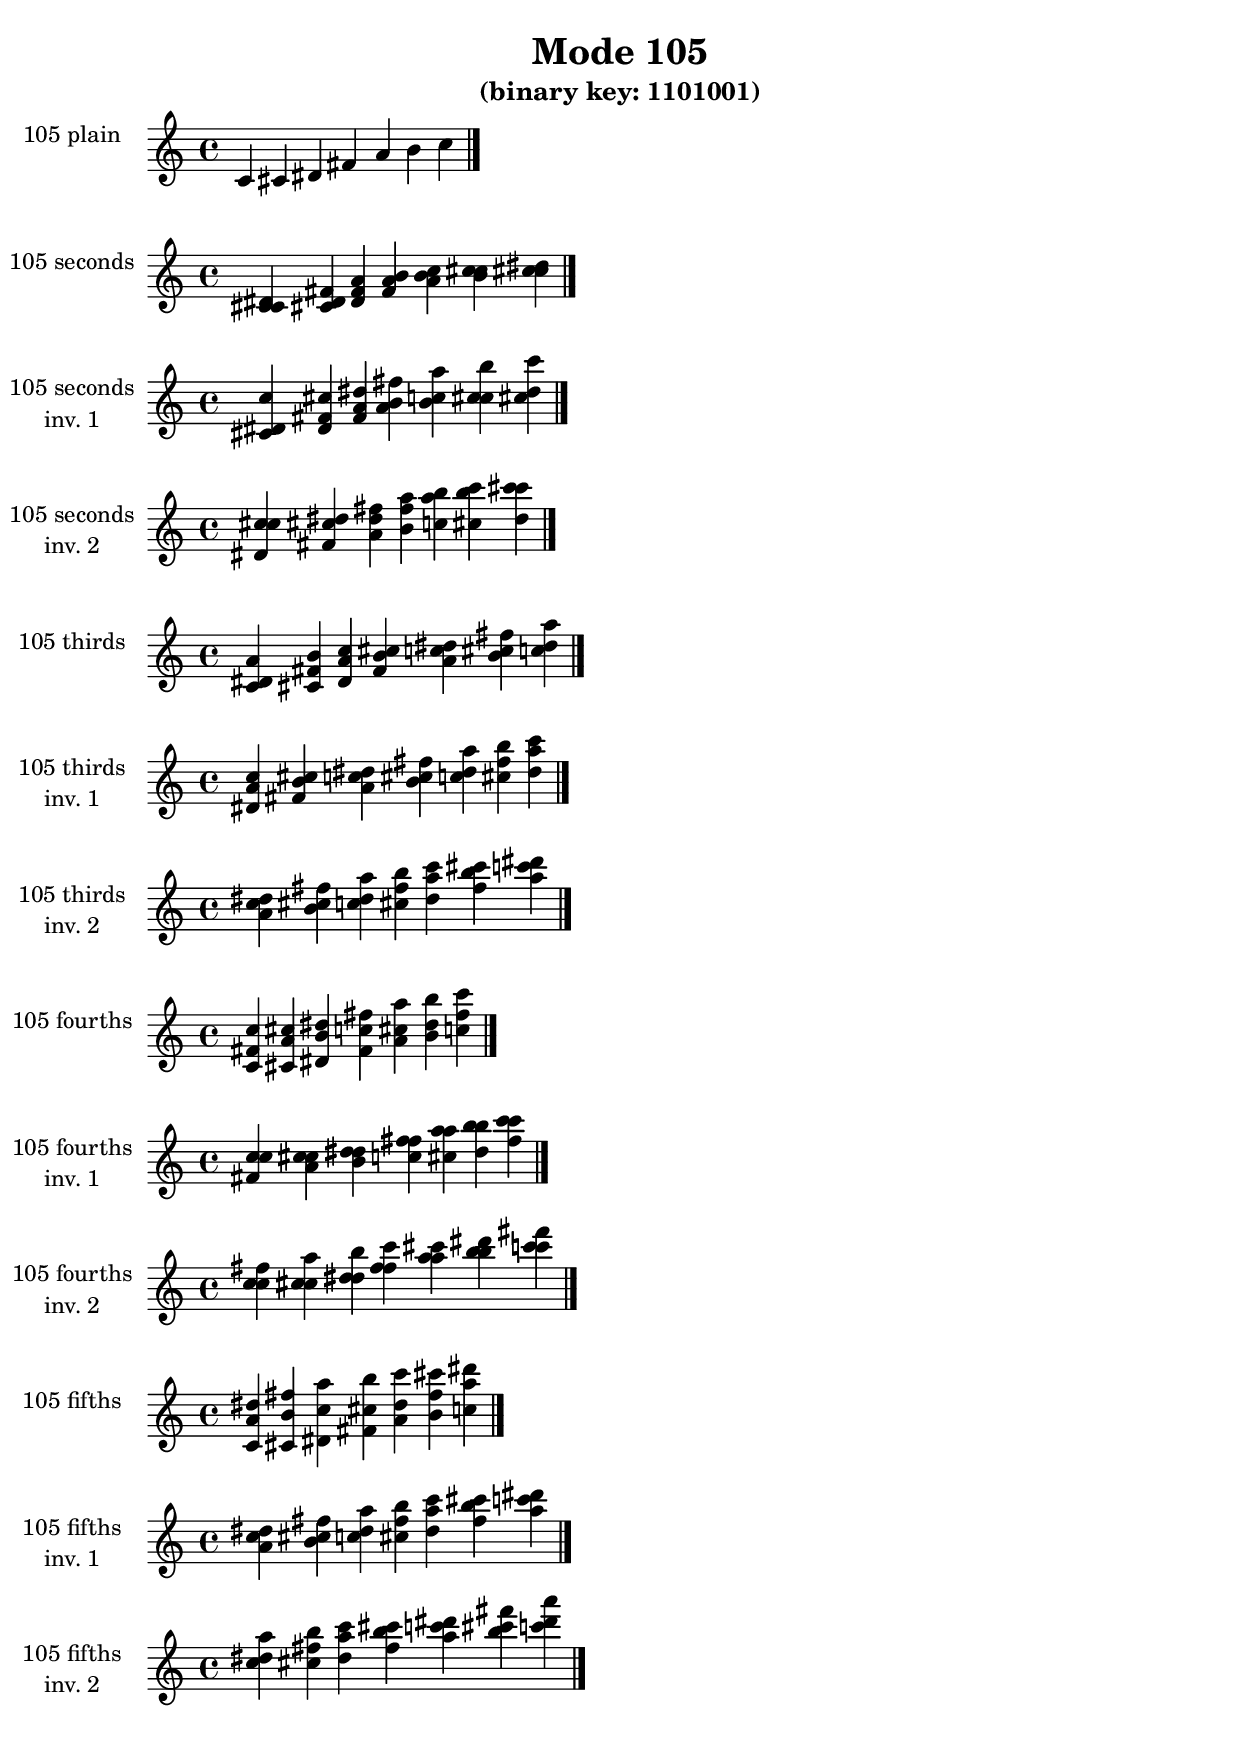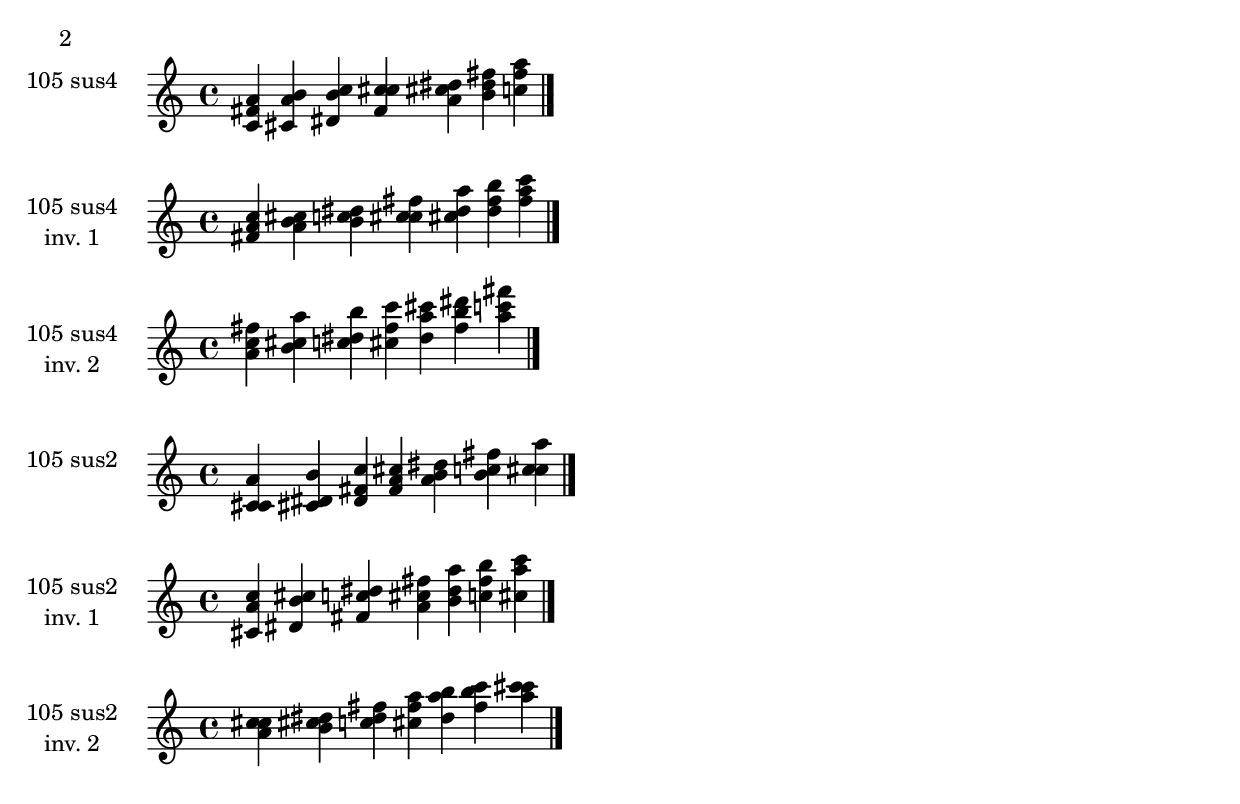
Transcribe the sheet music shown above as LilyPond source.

\version "2.19.0"

\header {
  title = "Mode 105"
  subtitle = "(binary key: 1101001)"
 %% Remove default LilyPond tagline
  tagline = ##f
}

\paper {
  #(set-paper-size "a4")
}

global = {
  \key c \major
  \time 4/4
  \tempo 4=100
}

\book {
  \score {
    \new Staff \with {
      instrumentName =  \markup { \column {
         \hcenter-in #14 \line { 105 plain }
         \hcenter-in #14 \line {  } } }
      midiInstrument = "oboe"
    } { \accidentalStyle "default"
        \cadenzaOn c' cis' dis' fis' a' b' c''  \cadenzaOff \bar "|." }
    \layout { }
  }
  \score {
    \new Staff \with {
      instrumentName =  \markup { \column {
         \hcenter-in #14 \line { 105 seconds }
         \hcenter-in #14 \line {  } } }
      midiInstrument = "oboe"
    } { \accidentalStyle "default"
        \cadenzaOn <c' cis' dis'> <cis' dis' fis'> <dis' fis' a'> <fis' a' b'> <a' b' c''> <b' c'' cis''> <c'' cis'' dis''>  \cadenzaOff \bar "|." }
    \layout { }
  }
  \score {
    \new Staff \with {
      instrumentName =  \markup { \column {
         \hcenter-in #14 \line { 105 seconds }
         \hcenter-in #14 \line { inv. 1 } } }
      midiInstrument = "oboe"
    } { \accidentalStyle "default"
        \cadenzaOn <cis' dis' c''> <dis' fis' cis''> <fis' a' dis''> <a' b' fis''> <b' c'' a''> <c'' cis'' b''> <cis'' dis'' c'''>  \cadenzaOff \bar "|." }
    \layout { }
  }
  \score {
    \new Staff \with {
      instrumentName =  \markup { \column {
         \hcenter-in #14 \line { 105 seconds }
         \hcenter-in #14 \line { inv. 2 } } }
      midiInstrument = "oboe"
    } { \accidentalStyle "default"
        \cadenzaOn <dis' c'' cis''> <fis' cis'' dis''> <a' dis'' fis''> <b' fis'' a''> <c'' a'' b''> <cis'' b'' c'''> <dis'' c''' cis'''>  \cadenzaOff \bar "|." }
    \layout { }
  }
  \score {
    \new Staff \with {
      instrumentName =  \markup { \column {
         \hcenter-in #14 \line { 105 thirds }
         \hcenter-in #14 \line {  } } }
      midiInstrument = "oboe"
    } { \accidentalStyle "default"
        \cadenzaOn <c' dis' a'> <cis' fis' b'> <dis' a' c''> <fis' b' cis''> <a' c'' dis''> <b' cis'' fis''> <c'' dis'' a''>  \cadenzaOff \bar "|." }
    \layout { }
  }
  \score {
    \new Staff \with {
      instrumentName =  \markup { \column {
         \hcenter-in #14 \line { 105 thirds }
         \hcenter-in #14 \line { inv. 1 } } }
      midiInstrument = "oboe"
    } { \accidentalStyle "default"
        \cadenzaOn <dis' a' c''> <fis' b' cis''> <a' c'' dis''> <b' cis'' fis''> <c'' dis'' a''> <cis'' fis'' b''> <dis'' a'' c'''>  \cadenzaOff \bar "|." }
    \layout { }
  }
  \score {
    \new Staff \with {
      instrumentName =  \markup { \column {
         \hcenter-in #14 \line { 105 thirds }
         \hcenter-in #14 \line { inv. 2 } } }
      midiInstrument = "oboe"
    } { \accidentalStyle "default"
        \cadenzaOn <a' c'' dis''> <b' cis'' fis''> <c'' dis'' a''> <cis'' fis'' b''> <dis'' a'' c'''> <fis'' b'' cis'''> <a'' c''' dis'''>  \cadenzaOff \bar "|." }
    \layout { }
  }
  \score {
    \new Staff \with {
      instrumentName =  \markup { \column {
         \hcenter-in #14 \line { 105 fourths }
         \hcenter-in #14 \line {  } } }
      midiInstrument = "oboe"
    } { \accidentalStyle "default"
        \cadenzaOn <c' fis' c''> <cis' a' cis''> <dis' b' dis''> <fis' c'' fis''> <a' cis'' a''> <b' dis'' b''> <c'' fis'' c'''>  \cadenzaOff \bar "|." }
    \layout { }
  }
  \score {
    \new Staff \with {
      instrumentName =  \markup { \column {
         \hcenter-in #14 \line { 105 fourths }
         \hcenter-in #14 \line { inv. 1 } } }
      midiInstrument = "oboe"
    } { \accidentalStyle "default"
        \cadenzaOn <fis' c'' c''> <a' cis'' cis''> <b' dis'' dis''> <c'' fis'' fis''> <cis'' a'' a''> <dis'' b'' b''> <fis'' c''' c'''>  \cadenzaOff \bar "|." }
    \layout { }
  }
  \score {
    \new Staff \with {
      instrumentName =  \markup { \column {
         \hcenter-in #14 \line { 105 fourths }
         \hcenter-in #14 \line { inv. 2 } } }
      midiInstrument = "oboe"
    } { \accidentalStyle "default"
        \cadenzaOn <c'' c'' fis''> <cis'' cis'' a''> <dis'' dis'' b''> <fis'' fis'' c'''> <a'' a'' cis'''> <b'' b'' dis'''> <c''' c''' fis'''>  \cadenzaOff \bar "|." }
    \layout { }
  }
  \score {
    \new Staff \with {
      instrumentName =  \markup { \column {
         \hcenter-in #14 \line { 105 fifths }
         \hcenter-in #14 \line {  } } }
      midiInstrument = "oboe"
    } { \accidentalStyle "default"
        \cadenzaOn <c' a' dis''> <cis' b' fis''> <dis' c'' a''> <fis' cis'' b''> <a' dis'' c'''> <b' fis'' cis'''> <c'' a'' dis'''>  \cadenzaOff \bar "|." }
    \layout { }
  }
  \score {
    \new Staff \with {
      instrumentName =  \markup { \column {
         \hcenter-in #14 \line { 105 fifths }
         \hcenter-in #14 \line { inv. 1 } } }
      midiInstrument = "oboe"
    } { \accidentalStyle "default"
        \cadenzaOn <a' dis'' c''> <b' fis'' cis''> <c'' a'' dis''> <cis'' b'' fis''> <dis'' c''' a''> <fis'' cis''' b''> <a'' dis''' c'''>  \cadenzaOff \bar "|." }
    \layout { }
  }
  \score {
    \new Staff \with {
      instrumentName =  \markup { \column {
         \hcenter-in #14 \line { 105 fifths }
         \hcenter-in #14 \line { inv. 2 } } }
      midiInstrument = "oboe"
    } { \accidentalStyle "default"
        \cadenzaOn <dis'' c'' a''> <fis'' cis'' b''> <a'' dis'' c'''> <b'' fis'' cis'''> <c''' a'' dis'''> <cis''' b'' fis'''> <dis''' c''' a'''>  \cadenzaOff \bar "|." }
    \layout { }
  }
  \score {
    \new Staff \with {
      instrumentName =  \markup { \column {
         \hcenter-in #14 \line { 105 sus4 }
         \hcenter-in #14 \line {  } } }
      midiInstrument = "oboe"
    } { \accidentalStyle "default"
        \cadenzaOn <c' fis' a'> <cis' a' b'> <dis' b' c''> <fis' c'' cis''> <a' cis'' dis''> <b' dis'' fis''> <c'' fis'' a''>  \cadenzaOff \bar "|." }
    \layout { }
  }
  \score {
    \new Staff \with {
      instrumentName =  \markup { \column {
         \hcenter-in #14 \line { 105 sus4 }
         \hcenter-in #14 \line { inv. 1 } } }
      midiInstrument = "oboe"
    } { \accidentalStyle "default"
        \cadenzaOn <fis' a' c''> <a' b' cis''> <b' c'' dis''> <c'' cis'' fis''> <cis'' dis'' a''> <dis'' fis'' b''> <fis'' a'' c'''>  \cadenzaOff \bar "|." }
    \layout { }
  }
  \score {
    \new Staff \with {
      instrumentName =  \markup { \column {
         \hcenter-in #14 \line { 105 sus4 }
         \hcenter-in #14 \line { inv. 2 } } }
      midiInstrument = "oboe"
    } { \accidentalStyle "default"
        \cadenzaOn <a' c'' fis''> <b' cis'' a''> <c'' dis'' b''> <cis'' fis'' c'''> <dis'' a'' cis'''> <fis'' b'' dis'''> <a'' c''' fis'''>  \cadenzaOff \bar "|." }
    \layout { }
  }
  \score {
    \new Staff \with {
      instrumentName =  \markup { \column {
         \hcenter-in #14 \line { 105 sus2 }
         \hcenter-in #14 \line {  } } }
      midiInstrument = "oboe"
    } { \accidentalStyle "default"
        \cadenzaOn <c' cis' a'> <cis' dis' b'> <dis' fis' c''> <fis' a' cis''> <a' b' dis''> <b' c'' fis''> <c'' cis'' a''>  \cadenzaOff \bar "|." }
    \layout { }
  }
  \score {
    \new Staff \with {
      instrumentName =  \markup { \column {
         \hcenter-in #14 \line { 105 sus2 }
         \hcenter-in #14 \line { inv. 1 } } }
      midiInstrument = "oboe"
    } { \accidentalStyle "default"
        \cadenzaOn <cis' a' c''> <dis' b' cis''> <fis' c'' dis''> <a' cis'' fis''> <b' dis'' a''> <c'' fis'' b''> <cis'' a'' c'''>  \cadenzaOff \bar "|." }
    \layout { }
  }
  \score {
    \new Staff \with {
      instrumentName =  \markup { \column {
         \hcenter-in #14 \line { 105 sus2 }
         \hcenter-in #14 \line { inv. 2 } } }
      midiInstrument = "oboe"
    } { \accidentalStyle "default"
        \cadenzaOn <a' c'' cis''> <b' cis'' dis''> <c'' dis'' fis''> <cis'' fis'' a''> <dis'' a'' b''> <fis'' b'' c'''> <a'' c''' cis'''>  \cadenzaOff \bar "|." }
    \layout { }
  }
}

\book {
  \bookOutputSuffix "plain_"
  \score {
    \new Staff \with {
      instrumentName =  \markup { \column {
         \hcenter-in #14 \line { 105 plain }
         \hcenter-in #14 \line {  } } }
      midiInstrument = "oboe"
    } { \accidentalStyle "default"
        \cadenzaOn c' cis' dis' fis' a' b' c''  \cadenzaOff \bar "|." }
    \midi { }
  }
}
\book {
  \bookOutputSuffix "seconds_"
  \score {
    \new Staff \with {
      instrumentName =  \markup { \column {
         \hcenter-in #14 \line { 105 seconds }
         \hcenter-in #14 \line {  } } }
      midiInstrument = "oboe"
    } { \accidentalStyle "default"
        \cadenzaOn <c' cis' dis'> <cis' dis' fis'> <dis' fis' a'> <fis' a' b'> <a' b' c''> <b' c'' cis''> <c'' cis'' dis''>  \cadenzaOff \bar "|." }
    \midi { }
  }
}
\book {
  \bookOutputSuffix "seconds_inv. 1"
  \score {
    \new Staff \with {
      instrumentName =  \markup { \column {
         \hcenter-in #14 \line { 105 seconds }
         \hcenter-in #14 \line { inv. 1 } } }
      midiInstrument = "oboe"
    } { \accidentalStyle "default"
        \cadenzaOn <cis' dis' c''> <dis' fis' cis''> <fis' a' dis''> <a' b' fis''> <b' c'' a''> <c'' cis'' b''> <cis'' dis'' c'''>  \cadenzaOff \bar "|." }
    \midi { }
  }
}
\book {
  \bookOutputSuffix "seconds_inv. 2"
  \score {
    \new Staff \with {
      instrumentName =  \markup { \column {
         \hcenter-in #14 \line { 105 seconds }
         \hcenter-in #14 \line { inv. 2 } } }
      midiInstrument = "oboe"
    } { \accidentalStyle "default"
        \cadenzaOn <dis' c'' cis''> <fis' cis'' dis''> <a' dis'' fis''> <b' fis'' a''> <c'' a'' b''> <cis'' b'' c'''> <dis'' c''' cis'''>  \cadenzaOff \bar "|." }
    \midi { }
  }
}
\book {
  \bookOutputSuffix "thirds_"
  \score {
    \new Staff \with {
      instrumentName =  \markup { \column {
         \hcenter-in #14 \line { 105 thirds }
         \hcenter-in #14 \line {  } } }
      midiInstrument = "oboe"
    } { \accidentalStyle "default"
        \cadenzaOn <c' dis' a'> <cis' fis' b'> <dis' a' c''> <fis' b' cis''> <a' c'' dis''> <b' cis'' fis''> <c'' dis'' a''>  \cadenzaOff \bar "|." }
    \midi { }
  }
}
\book {
  \bookOutputSuffix "thirds_inv. 1"
  \score {
    \new Staff \with {
      instrumentName =  \markup { \column {
         \hcenter-in #14 \line { 105 thirds }
         \hcenter-in #14 \line { inv. 1 } } }
      midiInstrument = "oboe"
    } { \accidentalStyle "default"
        \cadenzaOn <dis' a' c''> <fis' b' cis''> <a' c'' dis''> <b' cis'' fis''> <c'' dis'' a''> <cis'' fis'' b''> <dis'' a'' c'''>  \cadenzaOff \bar "|." }
    \midi { }
  }
}
\book {
  \bookOutputSuffix "thirds_inv. 2"
  \score {
    \new Staff \with {
      instrumentName =  \markup { \column {
         \hcenter-in #14 \line { 105 thirds }
         \hcenter-in #14 \line { inv. 2 } } }
      midiInstrument = "oboe"
    } { \accidentalStyle "default"
        \cadenzaOn <a' c'' dis''> <b' cis'' fis''> <c'' dis'' a''> <cis'' fis'' b''> <dis'' a'' c'''> <fis'' b'' cis'''> <a'' c''' dis'''>  \cadenzaOff \bar "|." }
    \midi { }
  }
}
\book {
  \bookOutputSuffix "fourths_"
  \score {
    \new Staff \with {
      instrumentName =  \markup { \column {
         \hcenter-in #14 \line { 105 fourths }
         \hcenter-in #14 \line {  } } }
      midiInstrument = "oboe"
    } { \accidentalStyle "default"
        \cadenzaOn <c' fis' c''> <cis' a' cis''> <dis' b' dis''> <fis' c'' fis''> <a' cis'' a''> <b' dis'' b''> <c'' fis'' c'''>  \cadenzaOff \bar "|." }
    \midi { }
  }
}
\book {
  \bookOutputSuffix "fourths_inv. 1"
  \score {
    \new Staff \with {
      instrumentName =  \markup { \column {
         \hcenter-in #14 \line { 105 fourths }
         \hcenter-in #14 \line { inv. 1 } } }
      midiInstrument = "oboe"
    } { \accidentalStyle "default"
        \cadenzaOn <fis' c'' c''> <a' cis'' cis''> <b' dis'' dis''> <c'' fis'' fis''> <cis'' a'' a''> <dis'' b'' b''> <fis'' c''' c'''>  \cadenzaOff \bar "|." }
    \midi { }
  }
}
\book {
  \bookOutputSuffix "fourths_inv. 2"
  \score {
    \new Staff \with {
      instrumentName =  \markup { \column {
         \hcenter-in #14 \line { 105 fourths }
         \hcenter-in #14 \line { inv. 2 } } }
      midiInstrument = "oboe"
    } { \accidentalStyle "default"
        \cadenzaOn <c'' c'' fis''> <cis'' cis'' a''> <dis'' dis'' b''> <fis'' fis'' c'''> <a'' a'' cis'''> <b'' b'' dis'''> <c''' c''' fis'''>  \cadenzaOff \bar "|." }
    \midi { }
  }
}
\book {
  \bookOutputSuffix "fifths_"
  \score {
    \new Staff \with {
      instrumentName =  \markup { \column {
         \hcenter-in #14 \line { 105 fifths }
         \hcenter-in #14 \line {  } } }
      midiInstrument = "oboe"
    } { \accidentalStyle "default"
        \cadenzaOn <c' a' dis''> <cis' b' fis''> <dis' c'' a''> <fis' cis'' b''> <a' dis'' c'''> <b' fis'' cis'''> <c'' a'' dis'''>  \cadenzaOff \bar "|." }
    \midi { }
  }
}
\book {
  \bookOutputSuffix "fifths_inv. 1"
  \score {
    \new Staff \with {
      instrumentName =  \markup { \column {
         \hcenter-in #14 \line { 105 fifths }
         \hcenter-in #14 \line { inv. 1 } } }
      midiInstrument = "oboe"
    } { \accidentalStyle "default"
        \cadenzaOn <a' dis'' c''> <b' fis'' cis''> <c'' a'' dis''> <cis'' b'' fis''> <dis'' c''' a''> <fis'' cis''' b''> <a'' dis''' c'''>  \cadenzaOff \bar "|." }
    \midi { }
  }
}
\book {
  \bookOutputSuffix "fifths_inv. 2"
  \score {
    \new Staff \with {
      instrumentName =  \markup { \column {
         \hcenter-in #14 \line { 105 fifths }
         \hcenter-in #14 \line { inv. 2 } } }
      midiInstrument = "oboe"
    } { \accidentalStyle "default"
        \cadenzaOn <dis'' c'' a''> <fis'' cis'' b''> <a'' dis'' c'''> <b'' fis'' cis'''> <c''' a'' dis'''> <cis''' b'' fis'''> <dis''' c''' a'''>  \cadenzaOff \bar "|." }
    \midi { }
  }
}
\book {
  \bookOutputSuffix "sus4_"
  \score {
    \new Staff \with {
      instrumentName =  \markup { \column {
         \hcenter-in #14 \line { 105 sus4 }
         \hcenter-in #14 \line {  } } }
      midiInstrument = "oboe"
    } { \accidentalStyle "default"
        \cadenzaOn <c' fis' a'> <cis' a' b'> <dis' b' c''> <fis' c'' cis''> <a' cis'' dis''> <b' dis'' fis''> <c'' fis'' a''>  \cadenzaOff \bar "|." }
    \midi { }
  }
}
\book {
  \bookOutputSuffix "sus4_inv. 1"
  \score {
    \new Staff \with {
      instrumentName =  \markup { \column {
         \hcenter-in #14 \line { 105 sus4 }
         \hcenter-in #14 \line { inv. 1 } } }
      midiInstrument = "oboe"
    } { \accidentalStyle "default"
        \cadenzaOn <fis' a' c''> <a' b' cis''> <b' c'' dis''> <c'' cis'' fis''> <cis'' dis'' a''> <dis'' fis'' b''> <fis'' a'' c'''>  \cadenzaOff \bar "|." }
    \midi { }
  }
}
\book {
  \bookOutputSuffix "sus4_inv. 2"
  \score {
    \new Staff \with {
      instrumentName =  \markup { \column {
         \hcenter-in #14 \line { 105 sus4 }
         \hcenter-in #14 \line { inv. 2 } } }
      midiInstrument = "oboe"
    } { \accidentalStyle "default"
        \cadenzaOn <a' c'' fis''> <b' cis'' a''> <c'' dis'' b''> <cis'' fis'' c'''> <dis'' a'' cis'''> <fis'' b'' dis'''> <a'' c''' fis'''>  \cadenzaOff \bar "|." }
    \midi { }
  }
}
\book {
  \bookOutputSuffix "sus2_"
  \score {
    \new Staff \with {
      instrumentName =  \markup { \column {
         \hcenter-in #14 \line { 105 sus2 }
         \hcenter-in #14 \line {  } } }
      midiInstrument = "oboe"
    } { \accidentalStyle "default"
        \cadenzaOn <c' cis' a'> <cis' dis' b'> <dis' fis' c''> <fis' a' cis''> <a' b' dis''> <b' c'' fis''> <c'' cis'' a''>  \cadenzaOff \bar "|." }
    \midi { }
  }
}
\book {
  \bookOutputSuffix "sus2_inv. 1"
  \score {
    \new Staff \with {
      instrumentName =  \markup { \column {
         \hcenter-in #14 \line { 105 sus2 }
         \hcenter-in #14 \line { inv. 1 } } }
      midiInstrument = "oboe"
    } { \accidentalStyle "default"
        \cadenzaOn <cis' a' c''> <dis' b' cis''> <fis' c'' dis''> <a' cis'' fis''> <b' dis'' a''> <c'' fis'' b''> <cis'' a'' c'''>  \cadenzaOff \bar "|." }
    \midi { }
  }
}
\book {
  \bookOutputSuffix "sus2_inv. 2"
  \score {
    \new Staff \with {
      instrumentName =  \markup { \column {
         \hcenter-in #14 \line { 105 sus2 }
         \hcenter-in #14 \line { inv. 2 } } }
      midiInstrument = "oboe"
    } { \accidentalStyle "default"
        \cadenzaOn <a' c'' cis''> <b' cis'' dis''> <c'' dis'' fis''> <cis'' fis'' a''> <dis'' a'' b''> <fis'' b'' c'''> <a'' c''' cis'''>  \cadenzaOff \bar "|." }
    \midi { }
  }
}
